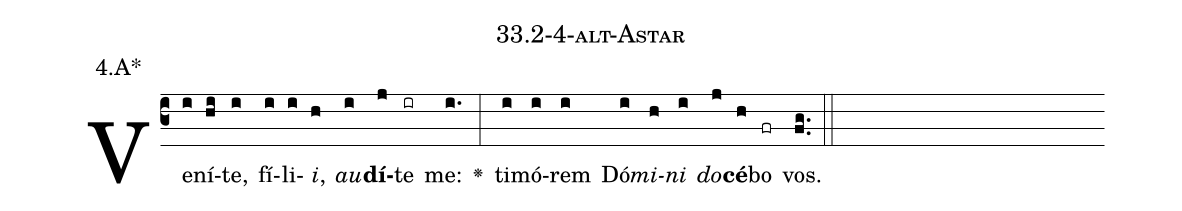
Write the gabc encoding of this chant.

name: 33.2-4-alt-Astar;
annotation: 4.A*;
%%
(c3)Ve(i)ní(hi)te,(i) fí(i)li(i)<i>i</i>,(h) <i>au</i>(i)<b>dí</b>(j)te(ir) me:(i.) <v>\greheightstar</v>(:) ti(i)mó(i)rem(i) Dó(i)<i>mi</i>(h)<i>ni</i>(i) <i>do</i>(j)<b>cé</b>(h)bo(fr) vos.(fg..) (::)


%E(i) u(h) o(i) u(j) a(h) e.(fg..) (::)
